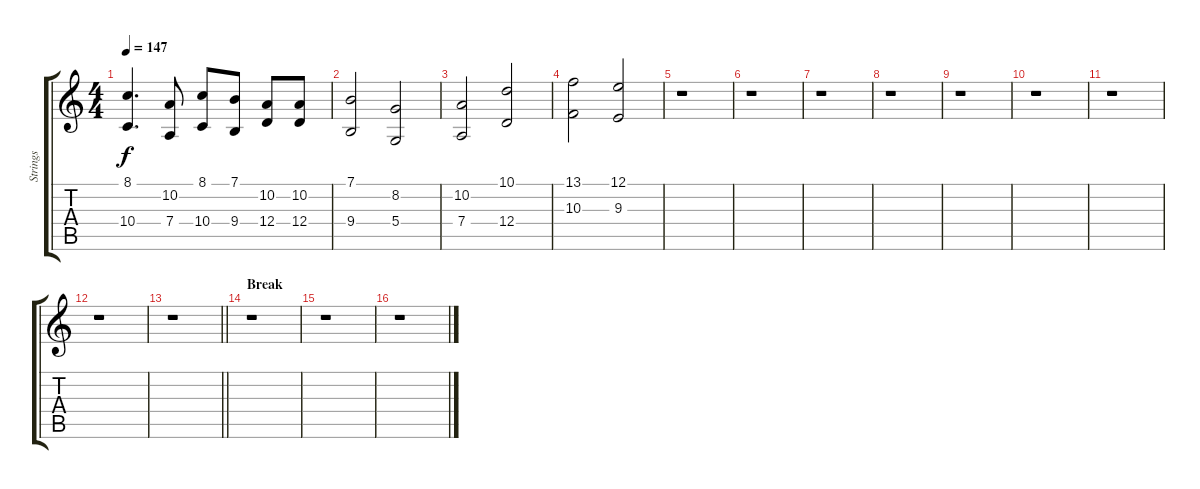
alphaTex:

\track ("Strings" "Strings") {instrument stringensemble1}
\staff {score tabs}
\tuning (E4 B3 G3 D3 A2 E2) {hide}
\ts (4 4)
\tempo 147
\clef g2
\ks c
(8.1 10.4).4{d dy f} (10.2 7.4).8 (8.1 10.4).8 (7.1 9.4).8 (10.2 12.4).8 (10.2 12.4).8 |
(7.1 9.4).2 (8.2 5.4).2 |
(10.2 7.4).2 (10.1 12.4).2 |
(13.1 10.3).2 (12.1 9.3).2 |
r.1 |
r.1 |
r.1 |
r.1 |
r.1 |
r.1 |
r.1 |
r.1 |
\barLineRight lightlight
r.1 |
\section ("" "Break")
r.1 |
r.1 |
r.1
